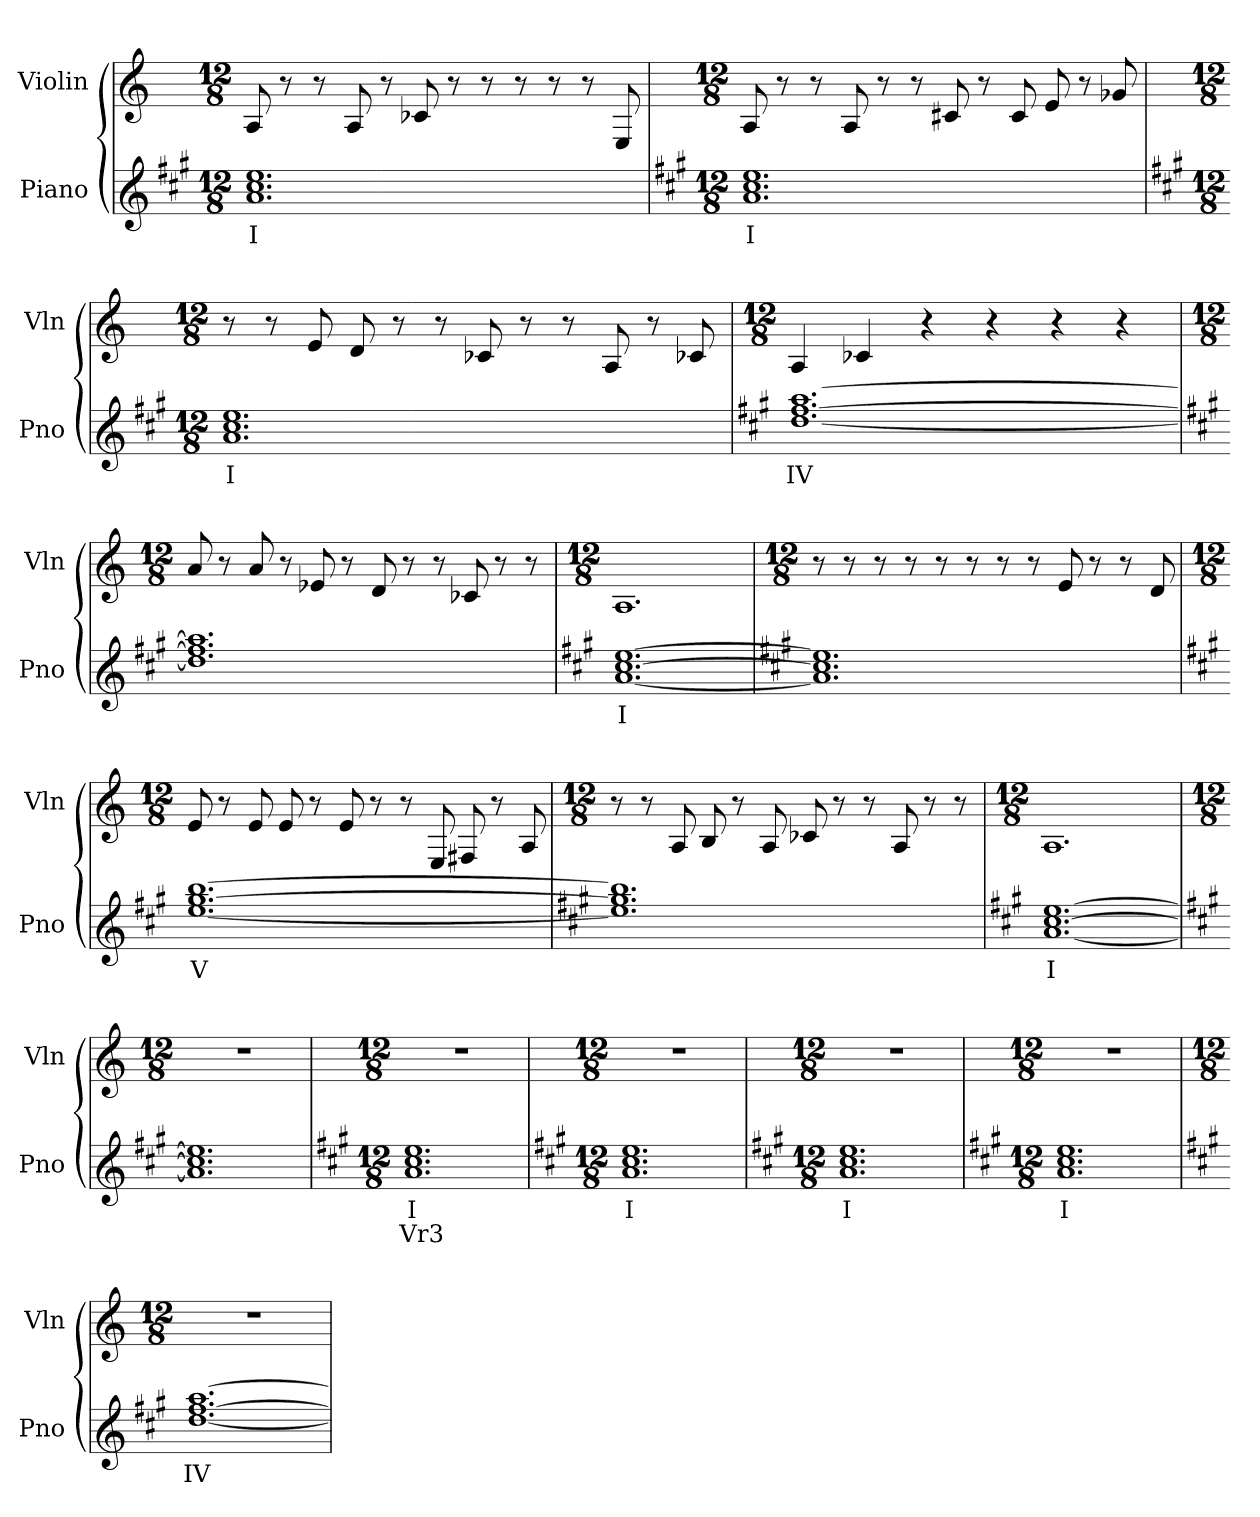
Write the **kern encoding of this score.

**kern	**text	**text	**kern
*part2	*part2	*part2	*part1
*staff2	*staff2	*staff2	*staff1
*I"Piano	*	*	*I"Violin
*I'Pno	*	*	*I'Vln
*k[f#c#g#]	*	*	*
*A:	*	*	*
*M12/8	*	*	*M12/8
=	=	=	=
1.a 1.cc# 1.ee	I	.	8A
.	.	.	8r
.	.	.	8r
.	.	.	8A
.	.	.	8r
.	.	.	8c-X
.	.	.	8r
.	.	.	8r
.	.	.	8r
.	.	.	8r
.	.	.	8r
.	.	.	8E
=	=	=	=
*k[f#c#g#]	*	*	*
*A:	*	*	*
*M12/8	*	*	*M12/8
1.a 1.cc# 1.ee	I	.	8A
.	.	.	8r
.	.	.	8r
.	.	.	8A
.	.	.	8r
.	.	.	8r
.	.	.	8c#X
.	.	.	8r
.	.	.	8c#
.	.	.	8e
.	.	.	8r
.	.	.	8g-X
=	=	=	=
*k[f#c#g#]	*	*	*
*A:	*	*	*
*M12/8	*	*	*M12/8
1.a 1.cc# 1.ee	I	.	8r
.	.	.	8r
.	.	.	8e
.	.	.	8d
.	.	.	8r
.	.	.	8r
.	.	.	8c-X
.	.	.	8r
.	.	.	8r
.	.	.	8A
.	.	.	8r
.	.	.	8c-X
=	=	=	=
*k[f#c#g#]	*	*	*
*A:	*	*	*
*	*	*	*M12/8
[1.dd [1.ff# [1.aa	IV	.	4A
.	.	.	4c-X
.	.	.	4r
.	.	.	4r
.	.	.	4r
.	.	.	4r
=	=	=	=
*k[f#c#g#]	*	*	*
*A:	*	*	*
*	*	*	*M12/8
1.dd] 1.ff#] 1.aa]	.	.	8a
.	.	.	8r
.	.	.	8a
.	.	.	8r
.	.	.	8e-X
.	.	.	8r
.	.	.	8d
.	.	.	8r
.	.	.	8r
.	.	.	8c-X
.	.	.	8r
.	.	.	8r
=	=	=	=
*k[f#c#g#]	*	*	*
*A:	*	*	*
*	*	*	*M12/8
[1.a [1.cc# [1.ee	I	.	1.A
=	=	=	=
*k[f#c#g#]	*	*	*
*A:	*	*	*
*	*	*	*M12/8
1.a] 1.cc#] 1.ee]	.	.	8r
.	.	.	8r
.	.	.	8r
.	.	.	8r
.	.	.	8r
.	.	.	8r
.	.	.	8r
.	.	.	8r
.	.	.	8e
.	.	.	8r
.	.	.	8r
.	.	.	8d
=	=	=	=
*k[f#c#g#]	*	*	*
*A:	*	*	*
*	*	*	*M12/8
[1.ee [1.gg# [1.bb	V	.	8e
.	.	.	8r
.	.	.	8e
.	.	.	8e
.	.	.	8r
.	.	.	8e
.	.	.	8r
.	.	.	8r
.	.	.	8E
.	.	.	8F#X
.	.	.	8r
.	.	.	8A
=	=	=	=
*k[f#c#g#]	*	*	*
*A:	*	*	*
*	*	*	*M12/8
1.ee] 1.gg#] 1.bb]	.	.	8r
.	.	.	8r
.	.	.	8A
.	.	.	8B
.	.	.	8r
.	.	.	8A
.	.	.	8c-X
.	.	.	8r
.	.	.	8r
.	.	.	8A
.	.	.	8r
.	.	.	8r
=	=	=	=
*k[f#c#g#]	*	*	*
*A:	*	*	*
*	*	*	*M12/8
[1.a [1.cc# [1.ee	I	.	1.A
=	=	=	=
*k[f#c#g#]	*	*	*
*A:	*	*	*
*	*	*	*M12/8
1.a] 1.cc#] 1.ee]	.	.	1.r
=	=	=	=
*k[f#c#g#]	*	*	*
*A:	*	*	*
*M12/8	*	*	*M12/8
1.a 1.cc# 1.ee	I	Vr3	1.r
=	=	=	=
*k[f#c#g#]	*	*	*
*A:	*	*	*
*M12/8	*	*	*M12/8
1.a 1.cc# 1.ee	I	.	1.r
=	=	=	=
*k[f#c#g#]	*	*	*
*A:	*	*	*
*M12/8	*	*	*M12/8
1.a 1.cc# 1.ee	I	.	1.r
=	=	=	=
*k[f#c#g#]	*	*	*
*A:	*	*	*
*M12/8	*	*	*M12/8
1.a 1.cc# 1.ee	I	.	1.r
=	=	=	=
*k[f#c#g#]	*	*	*
*A:	*	*	*
*	*	*	*M12/8
[1.dd [1.ff# [1.aa	IV	.	1.r
=	=	=	=
*-	*-	*-	*-
